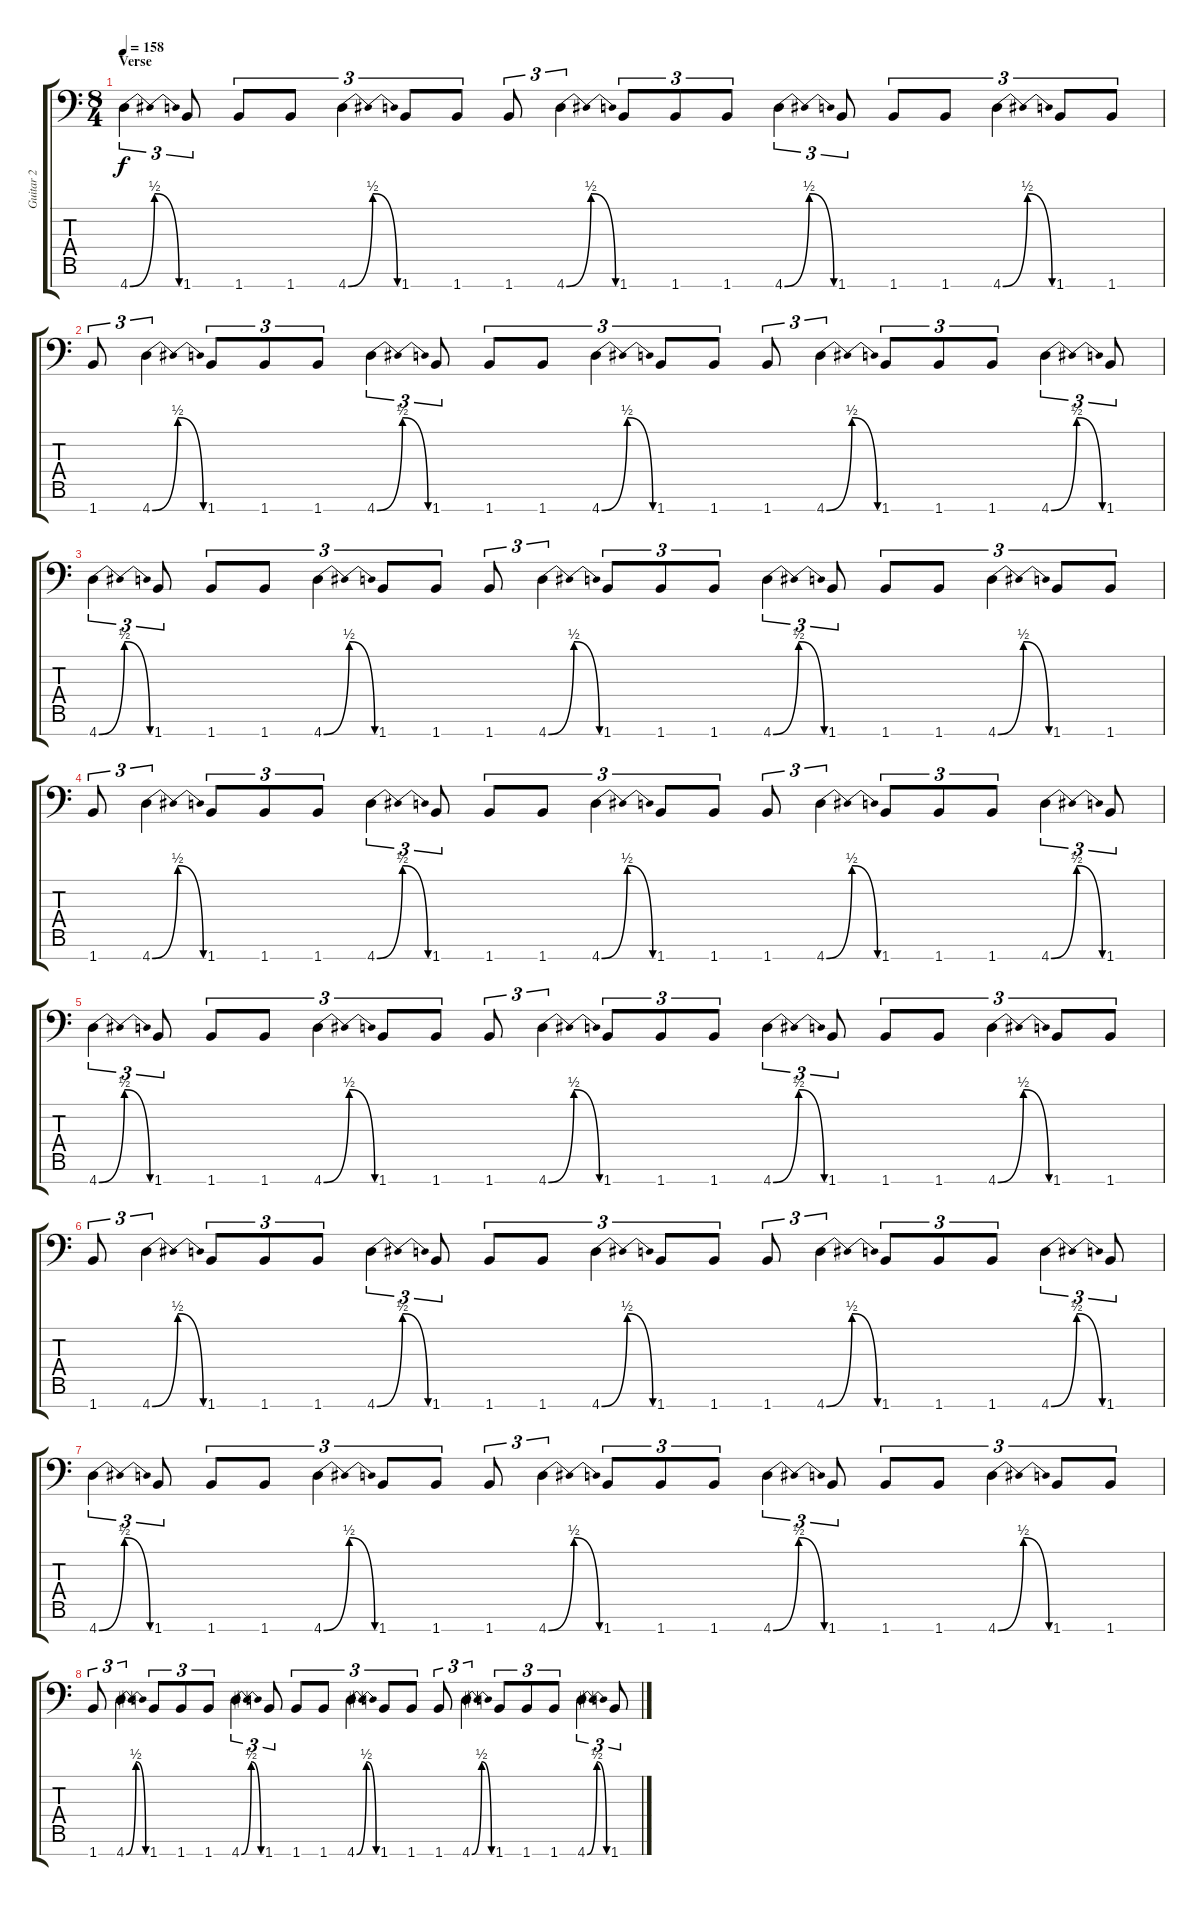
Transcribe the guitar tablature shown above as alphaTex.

\track ("Guitar 2" "Guitar 2") {instrument distortionguitar}
\staff {score tabs}
\tuning (Eb4 Bb3 Gb3 Db3 Ab2 Eb2 Bb1) {hide}
\ts (8 4)
\section ("" "Verse")
\tempo 158
\clef f4
\ks c
4.7{be (bendrelease 0 0 30 2 30 2 60 0)}.4{tu (3 2) dy f} 1.7.8{tu (3 2)} 1.7.8{tu (3 2)} 1.7.8{tu (3 2)} 4.7{be (bendrelease 0 0 30 2 30 2 60 0)}.4{tu (3 2)} 1.7.8{tu (3 2)} 1.7.8{tu (3 2)} 1.7.8{tu (3 2)} 4.7{be (bendrelease 0 0 30 2 30 2 60 0)}.4{tu (3 2)} 1.7.8{tu (3 2)} 1.7.8{tu (3 2)} 1.7.8{tu (3 2)} 4.7{be (bendrelease 0 0 30 2 30 2 60 0)}.4{tu (3 2)} 1.7.8{tu (3 2)} 1.7.8{tu (3 2)} 1.7.8{tu (3 2)} 4.7{be (bendrelease 0 0 30 2 30 2 60 0)}.4{tu (3 2)} 1.7.8{tu (3 2)} 1.7.8{tu (3 2)} |
1.7.8{tu (3 2)} 4.7{be (bendrelease 0 0 30 2 30 2 60 0)}.4{tu (3 2)} 1.7.8{tu (3 2)} 1.7.8{tu (3 2)} 1.7.8{tu (3 2)} 4.7{be (bendrelease 0 0 30 2 30 2 60 0)}.4{tu (3 2)} 1.7.8{tu (3 2)} 1.7.8{tu (3 2)} 1.7.8{tu (3 2)} 4.7{be (bendrelease 0 0 30 2 30 2 60 0)}.4{tu (3 2)} 1.7.8{tu (3 2)} 1.7.8{tu (3 2)} 1.7.8{tu (3 2)} 4.7{be (bendrelease 0 0 30 2 30 2 60 0)}.4{tu (3 2)} 1.7.8{tu (3 2)} 1.7.8{tu (3 2)} 1.7.8{tu (3 2)} 4.7{be (bendrelease 0 0 30 2 30 2 60 0)}.4{tu (3 2)} 1.7.8{tu (3 2)} |
4.7{be (bendrelease 0 0 30 2 30 2 60 0)}.4{tu (3 2)} 1.7.8{tu (3 2)} 1.7.8{tu (3 2)} 1.7.8{tu (3 2)} 4.7{be (bendrelease 0 0 30 2 30 2 60 0)}.4{tu (3 2)} 1.7.8{tu (3 2)} 1.7.8{tu (3 2)} 1.7.8{tu (3 2)} 4.7{be (bendrelease 0 0 30 2 30 2 60 0)}.4{tu (3 2)} 1.7.8{tu (3 2)} 1.7.8{tu (3 2)} 1.7.8{tu (3 2)} 4.7{be (bendrelease 0 0 30 2 30 2 60 0)}.4{tu (3 2)} 1.7.8{tu (3 2)} 1.7.8{tu (3 2)} 1.7.8{tu (3 2)} 4.7{be (bendrelease 0 0 30 2 30 2 60 0)}.4{tu (3 2)} 1.7.8{tu (3 2)} 1.7.8{tu (3 2)} |
1.7.8{tu (3 2)} 4.7{be (bendrelease 0 0 30 2 30 2 60 0)}.4{tu (3 2)} 1.7.8{tu (3 2)} 1.7.8{tu (3 2)} 1.7.8{tu (3 2)} 4.7{be (bendrelease 0 0 30 2 30 2 60 0)}.4{tu (3 2)} 1.7.8{tu (3 2)} 1.7.8{tu (3 2)} 1.7.8{tu (3 2)} 4.7{be (bendrelease 0 0 30 2 30 2 60 0)}.4{tu (3 2)} 1.7.8{tu (3 2)} 1.7.8{tu (3 2)} 1.7.8{tu (3 2)} 4.7{be (bendrelease 0 0 30 2 30 2 60 0)}.4{tu (3 2)} 1.7.8{tu (3 2)} 1.7.8{tu (3 2)} 1.7.8{tu (3 2)} 4.7{be (bendrelease 0 0 30 2 30 2 60 0)}.4{tu (3 2)} 1.7.8{tu (3 2)} |
4.7{be (bendrelease 0 0 30 2 30 2 60 0)}.4{tu (3 2)} 1.7.8{tu (3 2)} 1.7.8{tu (3 2)} 1.7.8{tu (3 2)} 4.7{be (bendrelease 0 0 30 2 30 2 60 0)}.4{tu (3 2)} 1.7.8{tu (3 2)} 1.7.8{tu (3 2)} 1.7.8{tu (3 2)} 4.7{be (bendrelease 0 0 30 2 30 2 60 0)}.4{tu (3 2)} 1.7.8{tu (3 2)} 1.7.8{tu (3 2)} 1.7.8{tu (3 2)} 4.7{be (bendrelease 0 0 30 2 30 2 60 0)}.4{tu (3 2)} 1.7.8{tu (3 2)} 1.7.8{tu (3 2)} 1.7.8{tu (3 2)} 4.7{be (bendrelease 0 0 30 2 30 2 60 0)}.4{tu (3 2)} 1.7.8{tu (3 2)} 1.7.8{tu (3 2)} |
1.7.8{tu (3 2)} 4.7{be (bendrelease 0 0 30 2 30 2 60 0)}.4{tu (3 2)} 1.7.8{tu (3 2)} 1.7.8{tu (3 2)} 1.7.8{tu (3 2)} 4.7{be (bendrelease 0 0 30 2 30 2 60 0)}.4{tu (3 2)} 1.7.8{tu (3 2)} 1.7.8{tu (3 2)} 1.7.8{tu (3 2)} 4.7{be (bendrelease 0 0 30 2 30 2 60 0)}.4{tu (3 2)} 1.7.8{tu (3 2)} 1.7.8{tu (3 2)} 1.7.8{tu (3 2)} 4.7{be (bendrelease 0 0 30 2 30 2 60 0)}.4{tu (3 2)} 1.7.8{tu (3 2)} 1.7.8{tu (3 2)} 1.7.8{tu (3 2)} 4.7{be (bendrelease 0 0 30 2 30 2 60 0)}.4{tu (3 2)} 1.7.8{tu (3 2)} |
4.7{be (bendrelease 0 0 30 2 30 2 60 0)}.4{tu (3 2)} 1.7.8{tu (3 2)} 1.7.8{tu (3 2)} 1.7.8{tu (3 2)} 4.7{be (bendrelease 0 0 30 2 30 2 60 0)}.4{tu (3 2)} 1.7.8{tu (3 2)} 1.7.8{tu (3 2)} 1.7.8{tu (3 2)} 4.7{be (bendrelease 0 0 30 2 30 2 60 0)}.4{tu (3 2)} 1.7.8{tu (3 2)} 1.7.8{tu (3 2)} 1.7.8{tu (3 2)} 4.7{be (bendrelease 0 0 30 2 30 2 60 0)}.4{tu (3 2)} 1.7.8{tu (3 2)} 1.7.8{tu (3 2)} 1.7.8{tu (3 2)} 4.7{be (bendrelease 0 0 30 2 30 2 60 0)}.4{tu (3 2)} 1.7.8{tu (3 2)} 1.7.8{tu (3 2)} |
1.7.8{tu (3 2)} 4.7{be (bendrelease 0 0 30 2 30 2 60 0)}.4{tu (3 2)} 1.7.8{tu (3 2)} 1.7.8{tu (3 2)} 1.7.8{tu (3 2)} 4.7{be (bendrelease 0 0 30 2 30 2 60 0)}.4{tu (3 2)} 1.7.8{tu (3 2)} 1.7.8{tu (3 2)} 1.7.8{tu (3 2)} 4.7{be (bendrelease 0 0 30 2 30 2 60 0)}.4{tu (3 2)} 1.7.8{tu (3 2)} 1.7.8{tu (3 2)} 1.7.8{tu (3 2)} 4.7{be (bendrelease 0 0 30 2 30 2 60 0)}.4{tu (3 2)} 1.7.8{tu (3 2)} 1.7.8{tu (3 2)} 1.7.8{tu (3 2)} 4.7{be (bendrelease 0 0 30 2 30 2 60 0)}.4{tu (3 2)} 1.7.8{tu (3 2)}
